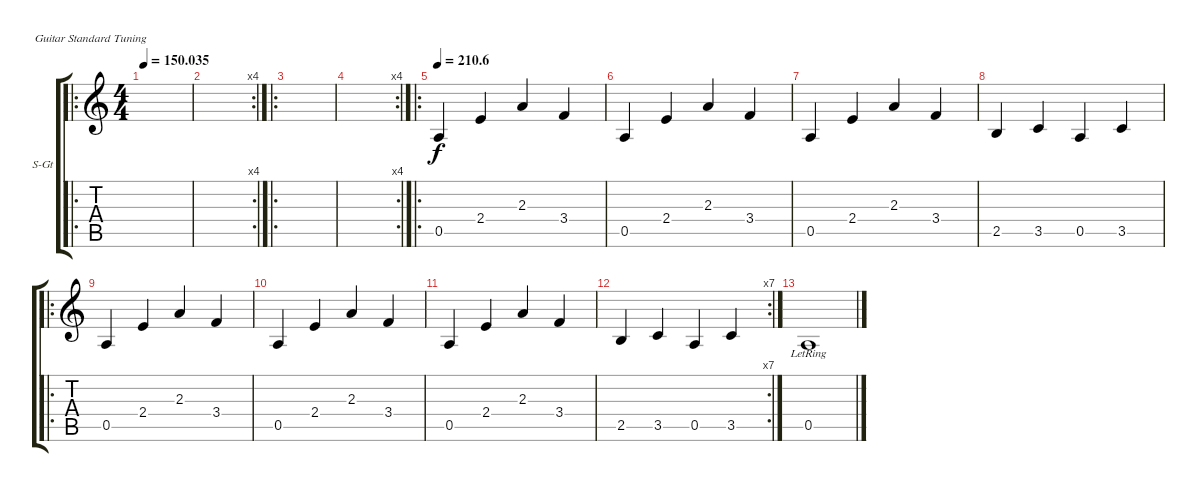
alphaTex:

\defaultSystemsLayout 4
\bracketExtendMode groupsimilarinstruments
\firstSystemTrackNameOrientation horizontal
\otherSystemsTrackNameOrientation horizontal
\track ("Steel Guitar" "S-Gt") {instrument acousticguitarsteel}
\staff {score tabs}
\tuning (E4 B3 G3 D3 A2 E2)
\ro
\ts (4 4)
\tempo
150.035
\accidentals auto
\clef g2
\ottava regular
\simile none
\scale
0.352657
\ks c
|
\rc 4
\scale
0.323671 |
\ro
\scale
0.342723 |
\rc 4
\scale
0.314554 |
\ro
\tempo
210.6
\scale
0.342723 0.5.4 2.4.4 2.3.4 3.4.4 |
0.5.4 2.4.4 2.3.4 3.4.4 |
0.5.4 2.4.4 2.3.4 3.4.4 |
2.5.4 3.5.4 0.5.4 3.5.4 |
\ro
0.5.4 2.4.4 2.3.4 3.4.4 |
0.5.4 2.4.4 2.3.4 3.4.4 |
0.5.4 2.4.4 2.3.4 3.4.4 |
\rc 7
2.5.4 3.5.4 0.5.4 3.5.4 |
0.5{lr}.1
